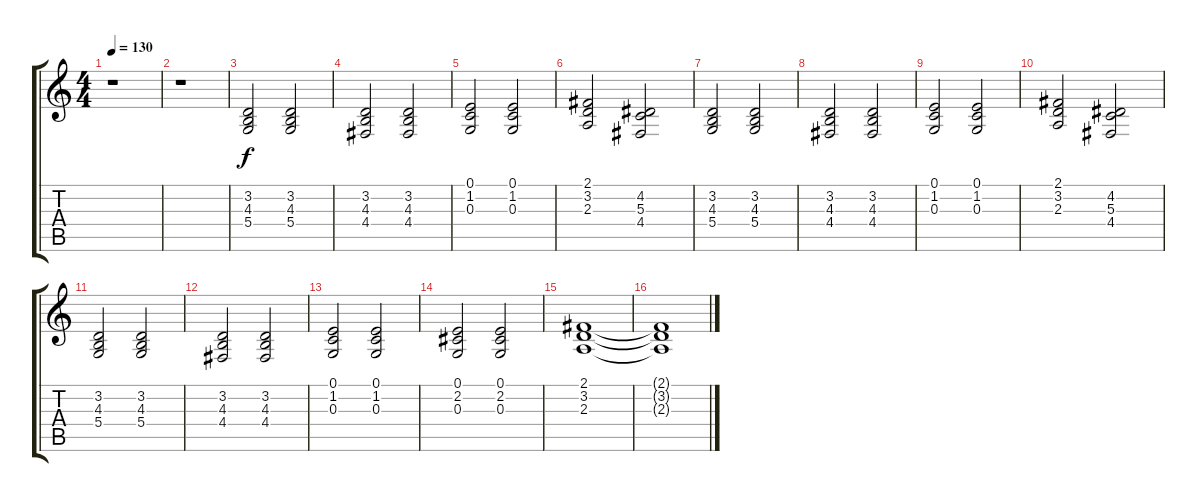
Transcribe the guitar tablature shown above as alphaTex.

\track "" {instrument acousticgrandpiano}
\staff {score tabs}
\tuning (E4 B3 G3 D3 A2 E2) {hide}
\ts (4 4)
\tempo 130
\clef g2
\ks c
r.1{dy f instrument acousticgrandpiano} |
r.1 |
(3.2 4.3 5.4).2 (3.2 4.3 5.4).2 |
(3.2 4.3 4.4).2 (3.2 4.3 4.4).2 |
(0.1 1.2 0.3).2 (0.1 1.2 0.3).2 |
(2.1 3.2 2.3).2 (4.2 5.3 4.4).2 |
(3.2 4.3 5.4).2 (3.2 4.3 5.4).2 |
(3.2 4.3 4.4).2 (3.2 4.3 4.4).2 |
(0.1 1.2 0.3).2 (0.1 1.2 0.3).2 |
(2.1 3.2 2.3).2 (4.2 5.3 4.4).2 |
(3.2 4.3 5.4).2 (3.2 4.3 5.4).2 |
(3.2 4.3 4.4).2 (3.2 4.3 4.4).2 |
(0.1 1.2 0.3).2 (0.1 1.2 0.3).2 |
(0.1 2.2 0.3).2 (0.1 2.2 0.3).2 |
(2.1 3.2 2.3).1 |
(2.1{t} 3.2{t} 2.3{t}).1
